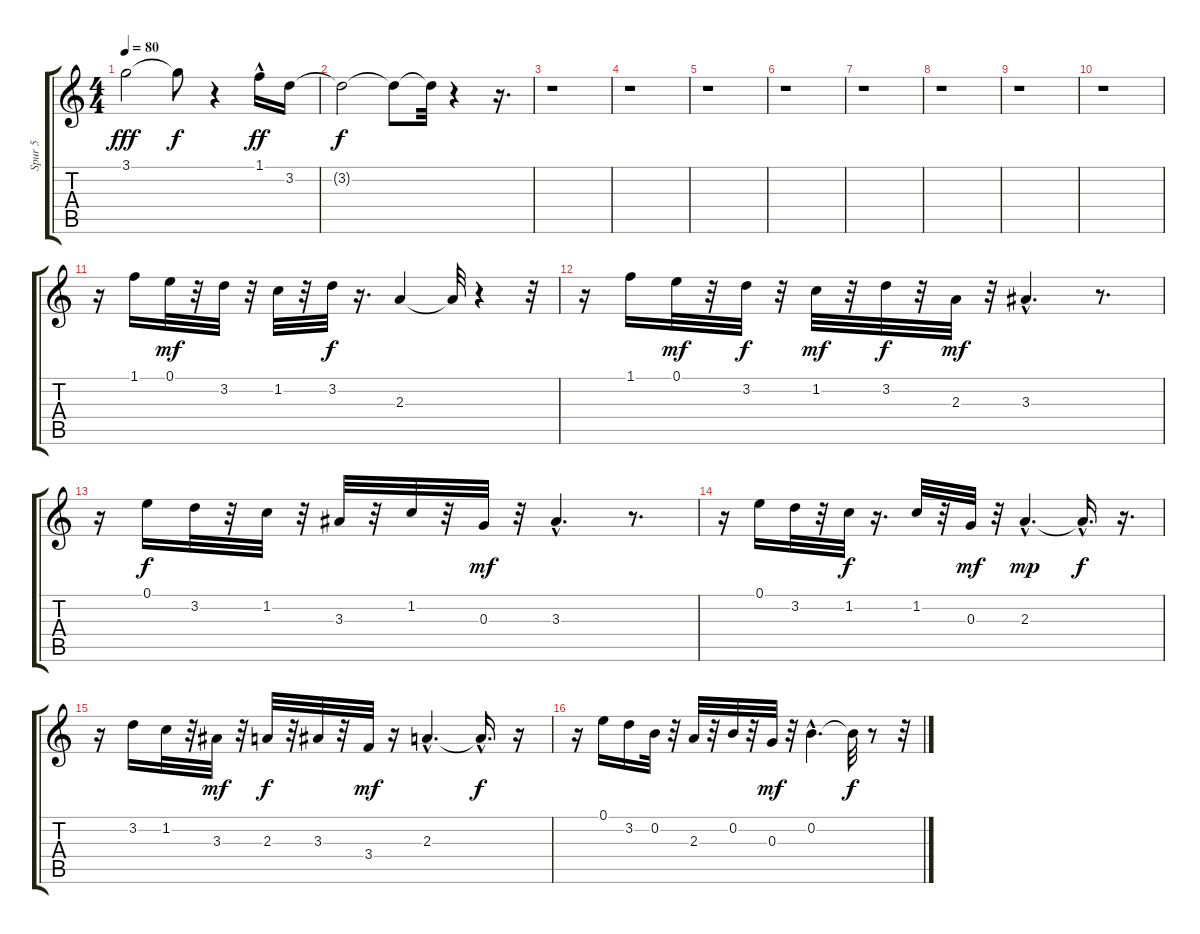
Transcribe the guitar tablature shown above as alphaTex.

\track ("Spur 5" "Spur 5") {instrument distortionguitar}
\staff {score tabs}
\tuning (E4 B3 G3 D3 A2 E2) {hide}
\ts (4 4)
\tempo 80
\clef g2
\ks c
3.1.2{dy fff} 3.1{t}.8{dy f} r.4 1.1{hac}.16{dy ff} 3.2.16 |
3.2{t}.2{dy f} 3.2{t}.8 3.2{t}.32 r.4 r.16{d} |
r.1 |
r.1 |
r.1 |
r.1 |
r.1 |
r.1 |
r.1 |
r.1 |
r.16 1.1.16 0.1.32{dy mf} r.32 3.2.32 r.32 1.2.32 r.32 3.2.32{dy f} r.16{d} 2.3.4 2.3{t}.32 r.4 r.32 |
r.16 1.1.16 0.1.32{dy mf} r.32 3.2.32{dy f} r.32 1.2.32{dy mf} r.32 3.2.32{dy f} r.32 2.3.32{dy mf} r.32 3.3{hac}.4{d} r.8{d} |
r.16 0.1.16{dy f} 3.2.32 r.32 1.2.32 r.32 3.3.32 r.32 1.2.32 r.32 0.3.32{dy mf} r.32 3.3{hac}.4{d} r.8{d} |
r.16 0.1.16 3.2.32 r.32 1.2.32{dy f} r.16{d} 1.2.32 r.32 0.3.32{dy mf} r.32 2.3{hac}.4{d dy mp} 2.3{hac t}.16{d dy f} r.16{d} |
r.16 3.2.16 1.2.32 r.32 3.3.32{dy mf} r.32 2.3.32{dy f} r.32 3.3.32 r.32 3.4.32{dy mf} r.16 2.3{hac}.4{d} 2.3{hac t}.16{d dy f} r.16 |
r.16 0.1.16 3.2.16 0.2.32 r.32 2.3.32 r.32 0.2.32 r.32 0.3.32{dy mf} r.32 0.2{hac}.4{d} 0.2{t}.32{dy f} r.8 r.32
